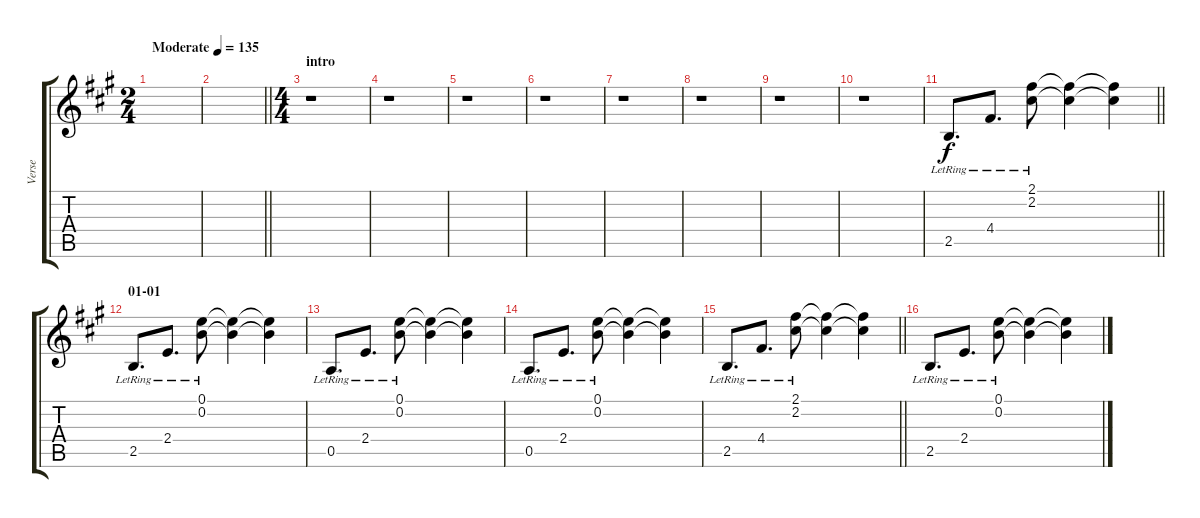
\track ("Verse" "Verse") {instrument electricguitarclean}
\staff {score tabs}
\tuning (E4 B3 G3 D3 A2 D2) {hide}
\ts (2 4)
\tempo (135 "Moderate")
\clef g2
\ks a
|
\barLineRight lightlight
|
\ts (4 4)
\section ("" "intro")
r.1 |
r.1 |
r.1 |
r.1 |
r.1 |
r.1 |
r.1 |
r.1 |
\barLineRight lightlight
2.5{lr}.8{d} 4.4{lr}.8{d} (2.1{lr} 2.2{lr}).8 (2.1{t} 2.2{t}).4 (2.1{t} 2.2{t}).4 |
\section ("" "01-01")
2.5{lr}.8{d} 2.4{lr}.8{d} (0.1{lr} 0.2{lr}).8 (0.1{t} 0.2{t}).4 (0.1{t} 0.2{t}).4 |
0.5{lr}.8{d} 2.4{lr}.8{d} (0.1{lr} 0.2{lr}).8 (0.1{t} 0.2{t}).4 (0.1{t} 0.2{t}).4 |
0.5{lr}.8{d} 2.4{lr}.8{d} (0.1{lr} 0.2{lr}).8 (0.1{t} 0.2{t}).4 (0.1{t} 0.2{t}).4 |
\barLineRight lightlight
2.5{lr}.8{d} 4.4{lr}.8{d} (2.1{lr} 2.2{lr}).8 (2.1{t} 2.2{t}).4 (2.1{t} 2.2{t}).4 |
2.5{lr}.8{d} 2.4{lr}.8{d} (0.1{lr} 0.2{lr}).8 (0.1{t} 0.2{t}).4 (0.1{t} 0.2{t}).4
